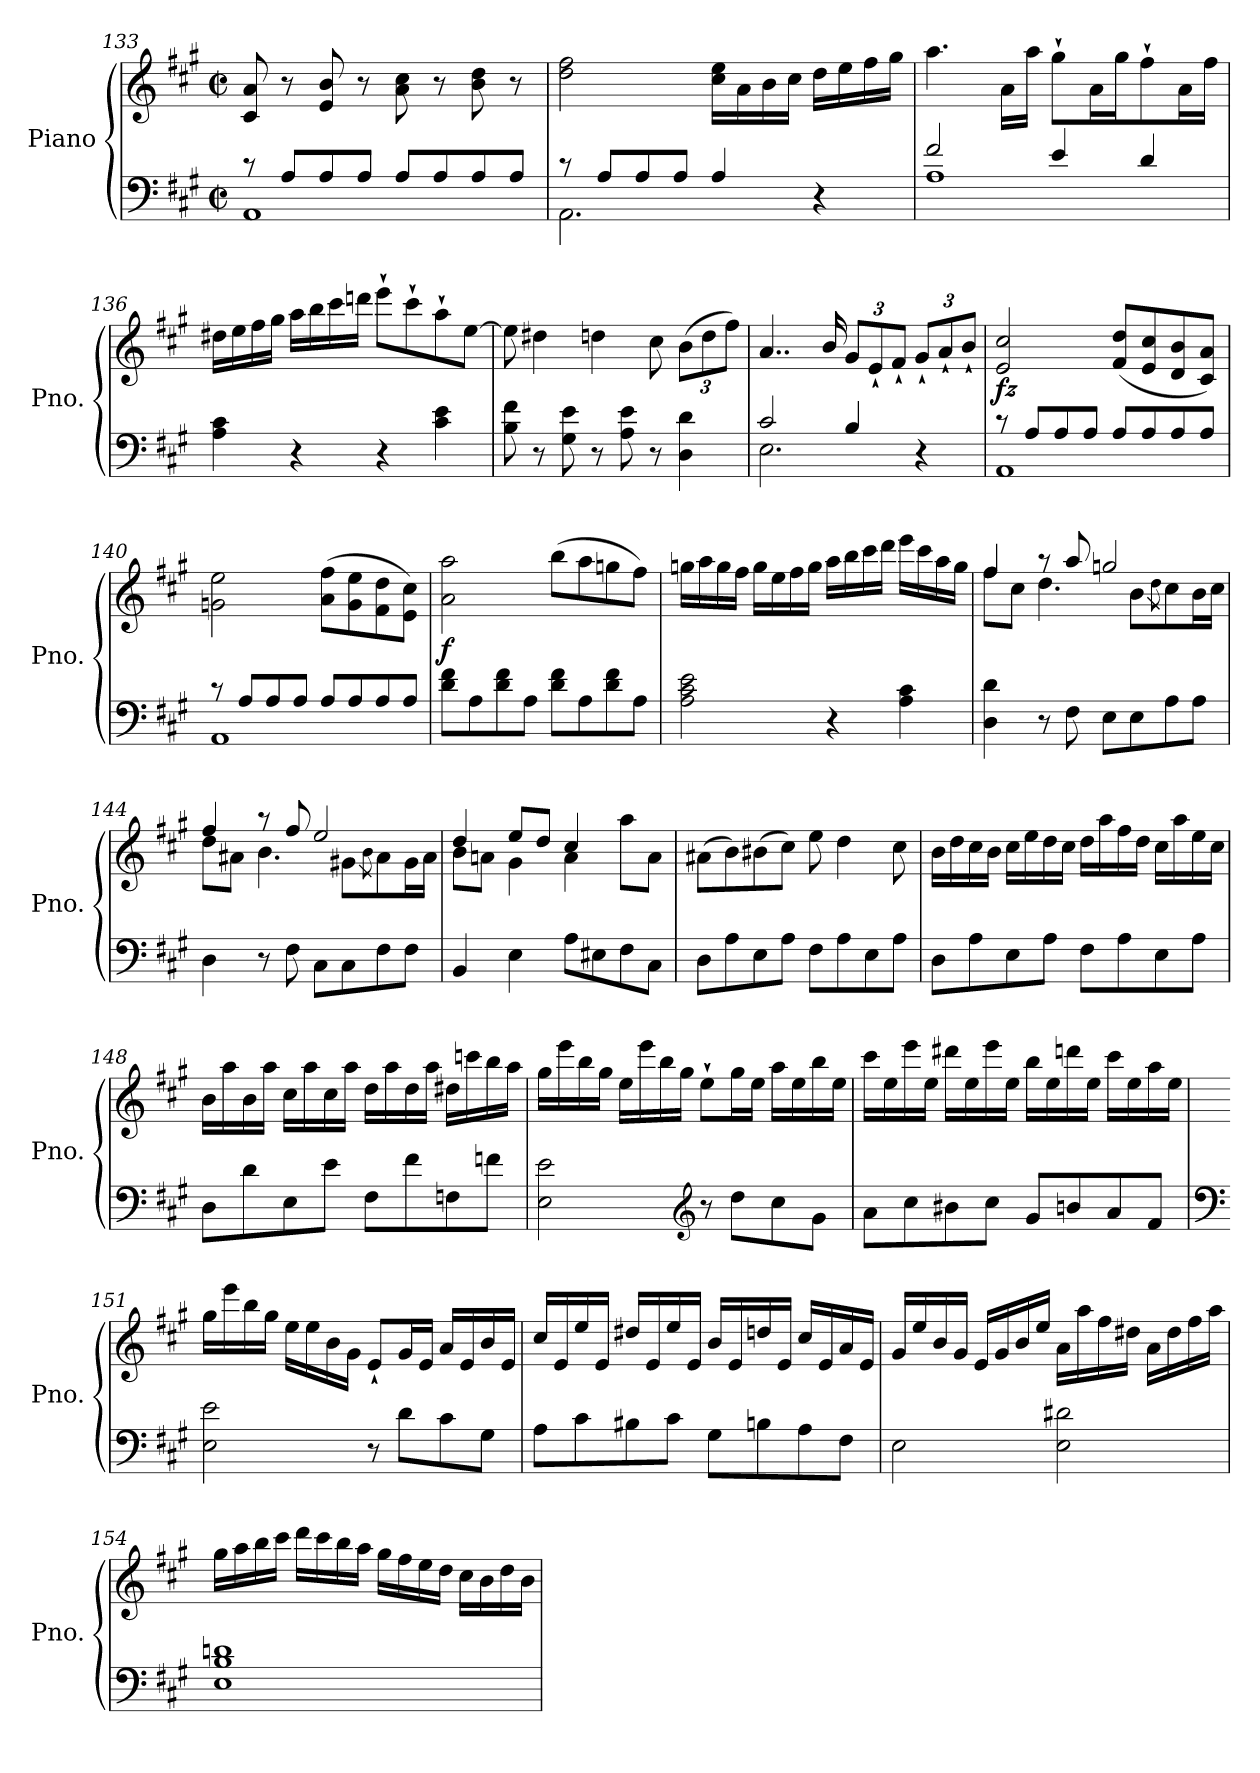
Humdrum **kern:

**kern	**kern	**dynam
*part1	*part1	*part1
*staff2	*staff1	*staff1/2
*I"Piano	*	*
*I'Pno.	*	*
*clefF4	*clefG2	*
*k[f#c#g#]	*k[f#c#g#]	*
*A:	*A:	*
*M2/2	*M2/2	*
*met(c|)	*met(c|)	*
=133	=133	=133
*^	*	*
8r	1AA	8c#/ 8a/	.
8A/L	.	8r	.
8A/	.	8e/ 8b/	.
8A/J	.	8r	.
8A/L	.	8a\ 8cc#\	.
8A/	.	8r	.
8A/	.	8b\ 8dd\	.
8A/J	.	8r	.
=134	=134	=134	=134
8r	2.AA\	2dd\ 2ff#\	.
8A/L	.	.	.
8A/	.	.	.
8A/J	.	.	.
4A/	.	16cc#\ 16ee\LL	.
.	.	16a\	.
.	.	16b\	.
.	.	16cc#\JJ	.
4r	4ryy	16dd\LL	.
.	.	16ee\	.
.	.	16ff#\	.
.	.	16gg#\JJ	.
!!LO:LB:g=z
=135	=135	=135	=135
2f#/	1A	4.aa\	.
.	.	16a\LL	.
.	.	16aa\JJ	.
4e/	.	8gg#`\L	.
.	.	16a\L	.
.	.	16gg#\J	.
4d/	.	8ff#`\	.
.	.	16a\L	.
.	.	16ff#\JJ	.
*v	*v	*	*
=136	=136	=136
4A\ 4c#\	16dd#X\LL	.
.	16ee\	.
.	16ff#\	.
.	16gg#\JJ	.
4r	16aa\LL	.
.	16bb\	.
.	16ccc#\	.
.	16dddn\JJ	.
4r	8eee`\L	.
.	8ccc#`\	.
4c#\ 4e\	8aa`\	.
.	[8ee\J	.
=137	=137	=137
8B\ 8f#\	8ee\]	.
8r	4dd#X\	.
8G#\ 8e\	.	.
8r	4ddn\	.
8A\ 8e\	.	.
8r	8cc#\	.
*	*Xbrackettup	*
4D\ 4d\	(12b\L	.
.	12dd\	.
.	12ff#\J)	.
=138	=138	=138
*^	*	*
2c#/	2.E\	4..a/	.
.	.	16b/	.
4B/	.	12g#/L	.
.	.	12e`/	.
.	.	12f#`/J	.
4r	4ryy	12g#`/L	.
.	.	12a`/	.
.	.	12b`/J	.
!!LO:LB:g=z
=139	=139	=139	=139
!	!	!	!LO:DY:b
8r	1AA	2e/ 2cc#/	fz
8A/L	.	.	.
8A/	.	.	.
8A/J	.	.	.
8A/L	.	(8f#/ 8dd/L	.
8A/	.	8e/ 8cc#/	.
8A/	.	8d/ 8b/	.
8A/J	.	8c#/ 8a/J)	.
=140	=140	=140	=140
8r	1AA	2gn\ 2ee\	.
8A/L	.	.	.
8A/	.	.	.
8A/J	.	.	.
8A/L	.	(8a\ 8ff#\L	.
8A/	.	8g\ 8ee\	.
8A/	.	8f#\ 8dd\	.
8A/J	.	8e\ 8cc#\J)	.
*v	*v	*	*
=141	=141	=141
!	!	!LO:DY:b
8d\ 8f#\L	2a\ 2aa\	f
8A\	.	.
8d\ 8f#\	.	.
8A\J	.	.
8d\ 8f#\L	(8bb\L	.
8A\	8aa\	.
8d\ 8f#\	8ggn\	.
8A\J	8ff#\J)	.
=142	=142	=142
2A\ 2c#\ 2e\	16ggn\LL	.
.	16aa\	.
.	16gg\	.
.	16ff#\JJ	.
.	16gg\LL	.
.	16ee\	.
.	16ff#\	.
.	16gg\JJ	.
4r	16aa\LL	.
.	16bb\	.
.	16ccc#\	.
.	16ddd\JJ	.
4A\ 4c#\	16eee\LL	.
.	16ccc#\	.
.	16aa\	.
.	16gg\JJ	.
!!LO:PB:g=z
=143	=143	=143
*	*^	*
4D\ 4d\	4ff#/	8ff#\L	.
.	.	8cc#\J	.
8r	8r	4.dd\	.
8F#\	8aa/	.	.
8E\L	2ggn/	.	.
8E\	.	8b\L	.
.	.	8qdd\	.
8A\	.	8cc#\	.
8A\J	.	16b\L	.
.	.	16cc#\JJ	.
=144	=144	=144	=144
4D\	4ff#/	8dd\L	.
.	.	8a#X\J	.
8r	8r	4.b\	.
8F#\	8ff#/	.	.
8C#\L	2ee/	.	.
8C#\	.	8g#X\L	.
.	.	8qb\	.
8F#\	.	8a#\	.
8F#\J	.	16g#\L	.
.	.	16a#\JJ	.
=145	=145	=145	=145
4BB/	4dd/	8b\L	.
.	.	8an\J	.
4E\	8ee/L	4g#\	.
.	8dd/J	.	.
8A\L	4cc#/	4a\	.
8E#X\	.	.	.
8F#\	8aa\L	4ryy	.
8C#\J	8a\J	.	.
*	*v	*v	*
=146	=146	=146
8D\L	(8a#X\L	.
8A\	8b\)	.
8E\	(8b#X\	.
8A\J	8cc#\J)	.
8F#\L	8ee\	.
8A\	4dd\	.
8E\	.	.
8A\J	8cc#\	.
!!LO:LB:g=z
=147	=147	=147
8D\L	16b\LL	.
.	16dd\	.
8A\	16cc#\	.
.	16b\JJ	.
8E\	16cc#\LL	.
.	16ee\	.
8A\J	16dd\	.
.	16cc#\JJ	.
8F#\L	16dd\LL	.
.	16aa\	.
8A\	16ff#\	.
.	16dd\JJ	.
8E\	16cc#\LL	.
.	16aa\	.
8A\J	16ee\	.
.	16cc#\JJ	.
=148	=148	=148
8D\L	16b\LL	.
.	16aa\	.
8d\	16b\	.
.	16aa\JJ	.
8E\	16cc#\LL	.
.	16aa\	.
8e\J	16cc#\	.
.	16aa\JJ	.
8F#\L	16dd\LL	.
.	16aa\	.
8f#\	16dd\	.
.	16aa\JJ	.
8Fn\	16dd#X\LL	.
.	16cccn\	.
8fn\J	16bb\	.
.	16aa\JJ	.
=149	=149	=149
2E\ 2e\	16gg#\LL	.
.	16eee\	.
.	16bb\	.
.	16gg#\JJ	.
.	16ee\LL	.
.	16eee\	.
.	16bb\	.
*clefG2	*	*
.	16gg#\JJ	.
8r	8ee`\L	.
8dd\L	16gg#\L	.
.	16ee\JJ	.
8cc#\	16aa\LL	.
.	16ee\	.
8g#\J	16bb\	.
.	16ee\JJ	.
!!LO:LB:g=z
=150	=150	=150
8a\L	16ccc#\LL	.
.	16ee\	.
8cc#\	16eee\	.
.	16ee\JJ	.
8b#X\	16ddd#X\LL	.
.	16ee\	.
8cc#\J	16eee\	.
.	16ee\JJ	.
8g#/L	16bb\LL	.
.	16ee\	.
8bn/	16dddn\	.
.	16ee\JJ	.
8a/	16ccc#\LL	.
.	16ee\	.
8f#/J	16aa\	.
.	16ee\JJ	.
=151	=151	=151
*clefF4	*	*
2E\ 2e\	16gg#\LL	.
.	16eee\	.
.	16bb\	.
.	16gg#\JJ	.
.	16ee\LL	.
.	16ee\	.
.	16b\	.
.	16g#\JJ	.
8r	8e`/L	.
8d\L	16g#/L	.
.	16e/JJ	.
8c#\	16a/LL	.
.	16e/	.
8G#\J	16b/	.
.	16e/JJ	.
!!LO:LB:g=z
=152	=152	=152
8A\L	16cc#/LL	.
.	16e/	.
8c#\	16ee/	.
.	16e/JJ	.
8B#X\	16dd#X/LL	.
.	16e/	.
8c#\J	16ee/	.
.	16e/JJ	.
8G#\L	16b/LL	.
.	16e/	.
8Bn\	16ddn/	.
.	16e/JJ	.
8A\	16cc#/LL	.
.	16e/	.
8F#\J	16a/	.
.	16e/JJ	.
!!LO:LB:g=z
=153	=153	=153
2E\	16g#/LL	.
.	16ee/	.
.	16b/	.
.	16g#/JJ	.
.	16e/LL	.
.	16g#/	.
.	16b/	.
.	16ee/JJ	.
2E\ 2d#X\	16a\LL	.
.	16aa\	.
.	16ff#\	.
.	16dd#X\JJ	.
.	16a\LL	.
.	16dd#\	.
.	16ff#\	.
.	16aa\JJ	.
=154	=154	=154
1E 1B 1dn	16gg#\LL	.
.	16aa\	.
.	16bb\	.
.	16ccc#\JJ	.
.	16ddd\LL	.
.	16ccc#\	.
.	16bb\	.
.	16aa\JJ	.
.	16gg#\LL	.
.	16ff#\	.
.	16ee\	.
.	16dd\JJ	.
.	16cc#\LL	.
.	16b\	.
.	16dd\	.
.	16b\JJ	.
=	=	=
*-	*-	*-
